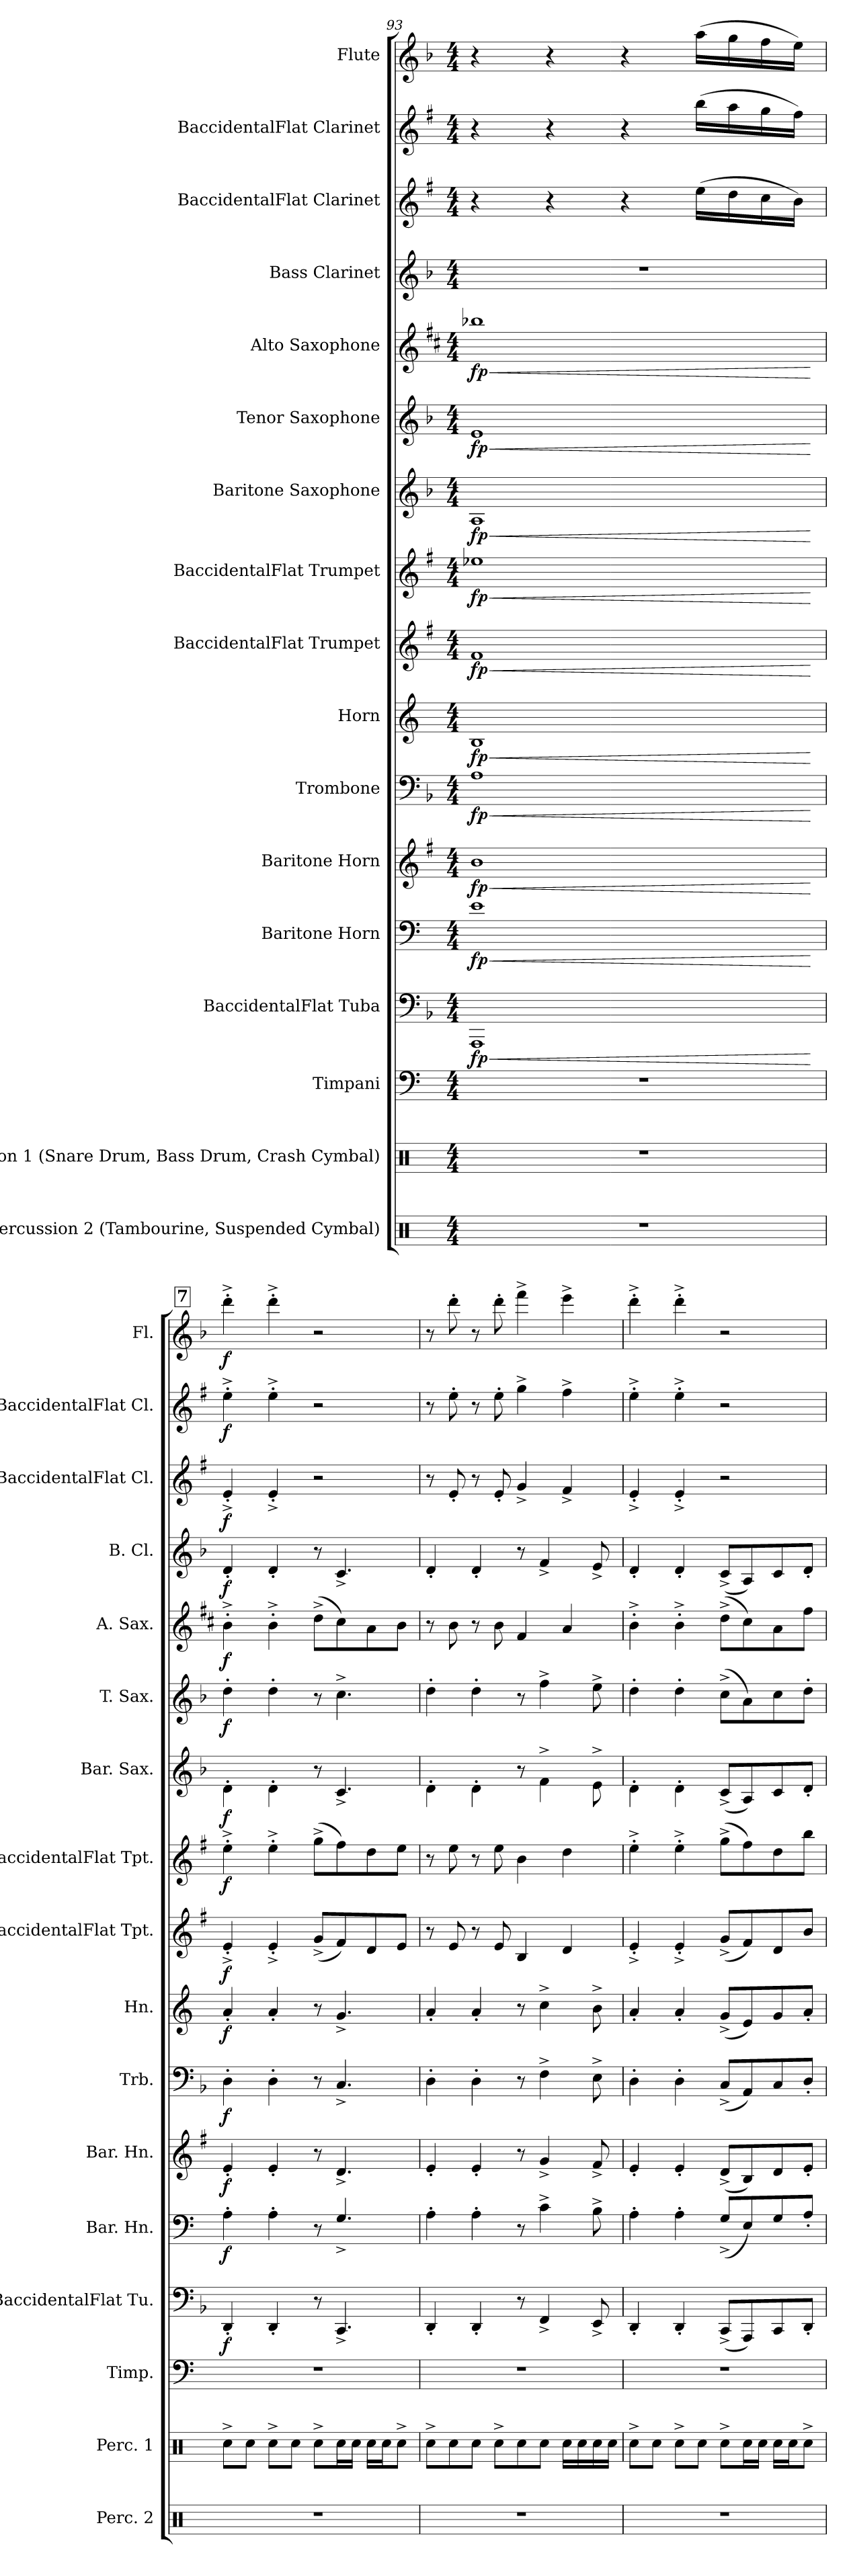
**kern	**kern	**kern	**kern	**dynam	**kern	**dynam	**kern	**dynam	**kern	**dynam	**kern	**dynam	**kern	**dynam	**kern	**dynam	**kern	**dynam	**kern	**dynam	**kern	**dynam	**kern	**dynam	**kern	**dynam	**kern	**dynam	**kern	**dynam
*part17	*part16	*part15	*part14	*part14	*part13	*part13	*part12	*part12	*part11	*part11	*part10	*part10	*part9	*part9	*part8	*part8	*part7	*part7	*part6	*part6	*part5	*part5	*part4	*part4	*part3	*part3	*part2	*part2	*part1	*part1
*staff17	*staff16	*staff15	*staff14	*staff14	*staff13	*staff13	*staff12	*staff12	*staff11	*staff11	*staff10	*staff10	*staff9	*staff9	*staff8	*staff8	*staff7	*staff7	*staff6	*staff6	*staff5	*staff5	*staff4	*staff4	*staff3	*staff3	*staff2	*staff2	*staff1	*staff1
*I"Percussion 2 (Tambourine, Suspended Cymbal)	*I"Percussion 1 (Snare Drum, Bass Drum, Crash Cymbal)	*I"Timpani	*I"BaccidentalFlat Tuba	*	*I"Baritone Horn	*	*I"Baritone Horn	*	*I"Trombone	*	*I"Horn	*	*I"BaccidentalFlat Trumpet	*	*I"BaccidentalFlat Trumpet	*	*I"Baritone Saxophone	*	*I"Tenor Saxophone	*	*I"Alto Saxophone	*	*I"Bass Clarinet	*	*I"BaccidentalFlat Clarinet	*	*I"BaccidentalFlat Clarinet	*	*I"Flute	*
*I'Perc. 2	*I'Perc. 1	*I'Timp.	*I'BaccidentalFlat Tu.	*	*I'Bar. Hn.	*	*I'Bar. Hn.	*	*I'Trb.	*	*I'Hn.	*	*I'BaccidentalFlat Tpt.	*	*I'BaccidentalFlat Tpt.	*	*I'Bar. Sax.	*	*I'T. Sax.	*	*I'A. Sax.	*	*I'B. Cl.	*	*I'BaccidentalFlat Cl.	*	*I'BaccidentalFlat Cl.	*	*I'Fl.	*
*clefX	*clefX	*clefF4	*clefF4	*	*clefF4	*	*clefG2	*	*clefF4	*	*clefG2	*	*clefG2	*	*clefG2	*	*clefG2	*	*clefG2	*	*clefG2	*	*clefG2	*	*clefG2	*	*clefG2	*	*clefG2	*
*	*	*	*	*	*ITrd4c7	*	*ITrd1c2	*	*	*	*ITrd4c7	*	*ITrd1c2	*	*ITrd1c2	*	*ITrd12c21	*	*ITrd8c14	*	*ITrd5c9	*	*ITrd8c14	*	*ITrd1c2	*	*ITrd1c2	*	*	*
*k[]	*k[]	*k[]	*k[b-]	*	*k[b-]	*	*k[b-]	*	*k[b-]	*	*k[b-]	*	*k[b-]	*	*k[b-]	*	*k[b-]	*	*k[b-]	*	*k[b-]	*	*k[b-]	*	*k[b-]	*	*k[b-]	*	*k[b-]	*
*M4/4	*M4/4	*M4/4	*M4/4	*	*M4/4	*	*M4/4	*	*M4/4	*	*M4/4	*	*M4/4	*	*M4/4	*	*M4/4	*	*M4/4	*	*M4/4	*	*M4/4	*	*M4/4	*	*M4/4	*	*M4/4	*
=93	=93	=93	=93	=93	=93	=93	=93	=93	=93	=93	=93	=93	=93	=93	=93	=93	=93	=93	=93	=93	=93	=93	=93	=93	=93	=93	=93	=93	=93	=93
!	!	!	!	!LO:HP:b	!	!LO:HP:b	!	!LO:HP:b	!	!LO:HP:b	!	!LO:HP:b	!	!LO:HP:b	!	!LO:HP:b	!	!LO:HP:b	!	!LO:HP:b	!	!LO:HP:b	!	!	!	!	!	!	!	!
!	!	!	!	!LO:DY:n=1:b	!	!LO:DY:n=1:b	!	!LO:DY:n=1:b	!	!LO:DY:n=1:b	!	!LO:DY:n=1:b	!	!LO:DY:n=1:b	!	!LO:DY:n=1:b	!	!LO:DY:n=1:b	!	!LO:DY:n=1:b	!	!LO:DY:n=1:b	!	!	!	!	!	!	!	!
1r	1r	1r	1AAA	< fp	1A	< fp	1a	< fp	1A	< fp	1E	< fp	1e	< fp	1dd-X	< fp	1AA	< fp	1E	< fp	1dd-X	< fp	1r	.	4r	.	4r	.	4r	.
.	.	.	.	.	.	.	.	.	.	.	.	.	.	.	.	.	.	.	.	.	.	.	.	.	4r	.	4r	.	4r	.
.	.	.	.	.	.	.	.	.	.	.	.	.	.	.	.	.	.	.	.	.	.	.	.	.	4r	.	4r	.	4r	.
.	.	.	.	.	.	.	.	.	.	.	.	.	.	.	.	.	.	.	.	.	.	.	.	.	(16dd\LL	.	(16aa\LL	.	(16aa\LL	.
.	.	.	.	.	.	.	.	.	.	.	.	.	.	.	.	.	.	.	.	.	.	.	.	.	16cc\	.	16gg\	.	16gg\	.
.	.	.	.	.	.	.	.	.	.	.	.	.	.	.	.	.	.	.	.	.	.	.	.	.	16b-\	.	16ff\	.	16ff\	.
.	.	.	.	.	.	.	.	.	.	.	.	.	.	.	.	.	.	.	.	.	.	.	.	.	16a\JJ)	.	16ee\JJ)	.	16ee\JJ)	.
.	.	.	.	[	.	[	.	[	.	[	.	[	.	[	.	[	.	[	.	[	.	[	.	.	.	.	.	.	.	.
!!LO:REH:place=s1:a:B:fs=14:t=7
=94	=94	=94	=94	=94	=94	=94	=94	=94	=94	=94	=94	=94	=94	=94	=94	=94	=94	=94	=94	=94	=94	=94	=94	=94	=94	=94	=94	=94	=94	=94
!	!	!	!	!LO:DY:b	!	!LO:DY:b	!	!LO:DY:b	!	!LO:DY:b	!	!LO:DY:b	!	!LO:DY:b	!	!LO:DY:b	!	!LO:DY:b	!	!LO:DY:b	!	!LO:DY:b	!	!LO:DY:b	!	!LO:DY:b	!	!LO:DY:b	!	!LO:DY:b
1r	8Rcc^\L	1r	4DD'/	f	4D'\	f	4d'/	f	4D'\	f	4d'/	f	4d'^/	f	4dd'^\	f	4D'\	f	4d'\	f	4d'^\	f	4D'/	f	4d'^/	f	4dd'^\	f	4ddd'^\	f
.	8Rcc\J	.	.	.	.	.	.	.	.	.	.	.	.	.	.	.	.	.	.	.	.	.	.	.	.	.	.	.	.	.
.	8Rcc^\L	.	4DD'/	.	4D'\	.	4d'/	.	4D'\	.	4d'/	.	4d'^/	.	4dd'^\	.	4D'\	.	4d'\	.	4d'^\	.	4D'/	.	4d'^/	.	4dd'^\	.	4ddd'^\	.
.	8Rcc\J	.	.	.	.	.	.	.	.	.	.	.	.	.	.	.	.	.	.	.	.	.	.	.	.	.	.	.	.	.
.	8Rcc^\L	.	8r	.	8r	.	8r	.	8r	.	8r	.	(8f^/L	.	(8ff^\L	.	8r	.	8r	.	(8f^\L	.	8r	.	2r	.	2r	.	2r	.
.	16Rcc\L	.	4.CC^/	.	4.C^/	.	4.c^/	.	4.C^/	.	4.c^/	.	8e/)	.	8ee\)	.	4.C^/	.	4.c^\	.	8e\)	.	4.C^/	.	.	.	.	.	.	.
.	16Rcc\JJ	.	.	.	.	.	.	.	.	.	.	.	.	.	.	.	.	.	.	.	.	.	.	.	.	.	.	.	.	.
.	16Rcc\LL	.	.	.	.	.	.	.	.	.	.	.	8c/	.	8cc\	.	.	.	.	.	8c\	.	.	.	.	.	.	.	.	.
.	16Rcc\J	.	.	.	.	.	.	.	.	.	.	.	.	.	.	.	.	.	.	.	.	.	.	.	.	.	.	.	.	.
.	8Rcc^\J	.	.	.	.	.	.	.	.	.	.	.	8d/J	.	8dd\J	.	.	.	.	.	8d\J	.	.	.	.	.	.	.	.	.
!!LO:PB:g=z
=95	=95	=95	=95	=95	=95	=95	=95	=95	=95	=95	=95	=95	=95	=95	=95	=95	=95	=95	=95	=95	=95	=95	=95	=95	=95	=95	=95	=95	=95	=95
1r	8Rcc^\L	1r	4DD'/	.	4D'\	.	4d'/	.	4D'\	.	4d'/	.	8r	.	8r	.	4D'\	.	4d'\	.	8r	.	4D'/	.	8r	.	8r	.	8r	.
.	8Rcc\	.	.	.	.	.	.	.	.	.	.	.	8d/	.	8dd\	.	.	.	.	.	8d\	.	.	.	8d'/	.	8dd'\	.	8ddd'\	.
.	8Rcc\J	.	4DD'/	.	4D'\	.	4d'/	.	4D'\	.	4d'/	.	8r	.	8r	.	4D'\	.	4d'\	.	8r	.	4D'/	.	8r	.	8r	.	8r	.
.	8Rcc^\L	.	.	.	.	.	.	.	.	.	.	.	8d/	.	8dd\	.	.	.	.	.	8d\	.	.	.	8d'/	.	8dd'\	.	8ddd'\	.
.	8Rcc\	.	8r	.	8r	.	8r	.	8r	.	8r	.	4A/	.	4a\	.	8r	.	8r	.	4A/	.	8r	.	4f^/	.	4ff^\	.	4fff^\	.
.	8Rcc\J	.	4FF^/	.	4F^\	.	4f^/	.	4F^\	.	4f^\	.	.	.	.	.	4F^\	.	4f^\	.	.	.	4F^/	.	.	.	.	.	.	.
.	16Rcc\LL	.	.	.	.	.	.	.	.	.	.	.	4c/	.	4cc\	.	.	.	.	.	4c/	.	.	.	4e^/	.	4ee^\	.	4eee^\	.
.	16Rcc\	.	.	.	.	.	.	.	.	.	.	.	.	.	.	.	.	.	.	.	.	.	.	.	.	.	.	.	.	.
.	16Rcc\	.	8EE^/	.	8E^\	.	8e^/	.	8E^\	.	8e^\	.	.	.	.	.	8E^\	.	8e^\	.	.	.	8E^/	.	.	.	.	.	.	.
.	16Rcc\JJ	.	.	.	.	.	.	.	.	.	.	.	.	.	.	.	.	.	.	.	.	.	.	.	.	.	.	.	.	.
=96	=96	=96	=96	=96	=96	=96	=96	=96	=96	=96	=96	=96	=96	=96	=96	=96	=96	=96	=96	=96	=96	=96	=96	=96	=96	=96	=96	=96	=96	=96
1r	8Rcc^\L	1r	4DD'/	.	4D'\	.	4d'/	.	4D'\	.	4d'/	.	4d'^/	.	4dd'^\	.	4D'\	.	4d'\	.	4d'^\	.	4D'/	.	4d'^/	.	4dd'^\	.	4ddd'^\	.
.	8Rcc\J	.	.	.	.	.	.	.	.	.	.	.	.	.	.	.	.	.	.	.	.	.	.	.	.	.	.	.	.	.
.	8Rcc^\L	.	4DD'/	.	4D'\	.	4d'/	.	4D'\	.	4d'/	.	4d'^/	.	4dd'^\	.	4D'\	.	4d'\	.	4d'^\	.	4D'/	.	4d'^/	.	4dd'^\	.	4ddd'^\	.
.	8Rcc\J	.	.	.	.	.	.	.	.	.	.	.	.	.	.	.	.	.	.	.	.	.	.	.	.	.	.	.	.	.
.	8Rcc^\L	.	(8CC^/L	.	(8C^/L	.	(8c^/L	.	(8C^/L	.	(8c^/L	.	(8f^/L	.	(8ff^\L	.	(8C^/L	.	(8c^\L	.	(8f^\L	.	(8C^/L	.	2r	.	2r	.	2r	.
.	16Rcc\L	.	8AAA/)	.	8AA/)	.	8A/)	.	8AA/)	.	8A/)	.	8e/)	.	8ee\)	.	8AA/)	.	8A\)	.	8e\)	.	8AA/)	.	.	.	.	.	.	.
.	16Rcc\JJ	.	.	.	.	.	.	.	.	.	.	.	.	.	.	.	.	.	.	.	.	.	.	.	.	.	.	.	.	.
.	16Rcc\LL	.	8CC/	.	8C/	.	8c/	.	8C/	.	8c/	.	8c/	.	8cc\	.	8C/	.	8c\	.	8c\	.	8C/	.	.	.	.	.	.	.
.	16Rcc\J	.	.	.	.	.	.	.	.	.	.	.	.	.	.	.	.	.	.	.	.	.	.	.	.	.	.	.	.	.
.	8Rcc^\J	.	8DD'/J	.	8D'/J	.	8d'/J	.	8D'/J	.	8d'/J	.	8a/J	.	8aa\J	.	8D'/J	.	8d'\J	.	8a\J	.	8D'/J	.	.	.	.	.	.	.
=	=	=	=	=	=	=	=	=	=	=	=	=	=	=	=	=	=	=	=	=	=	=	=	=	=	=	=	=	=	=
*-	*-	*-	*-	*-	*-	*-	*-	*-	*-	*-	*-	*-	*-	*-	*-	*-	*-	*-	*-	*-	*-	*-	*-	*-	*-	*-	*-	*-	*-	*-
